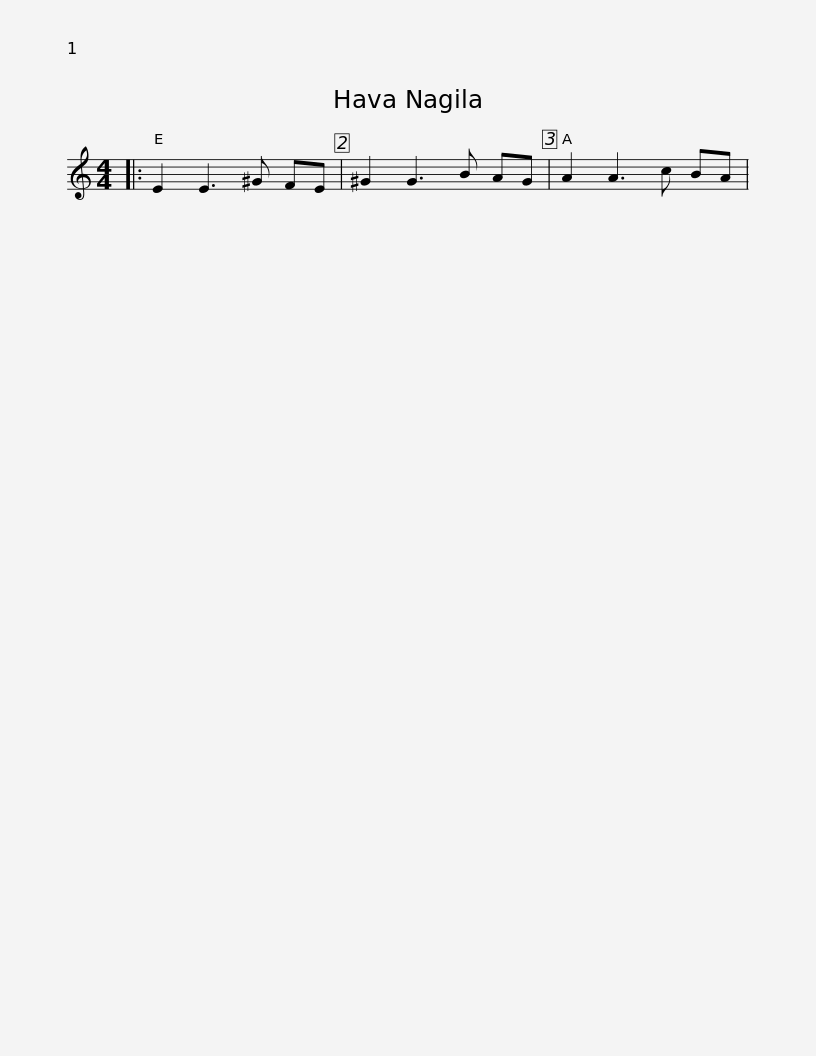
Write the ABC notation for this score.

X:1
L:1/8
M:4/4
I:linebreak $
K:C
V:1 treble
V:1
|: E2 E3 ^G FE | ^G2 G3 B AG | A2 A3 c BA | %3
